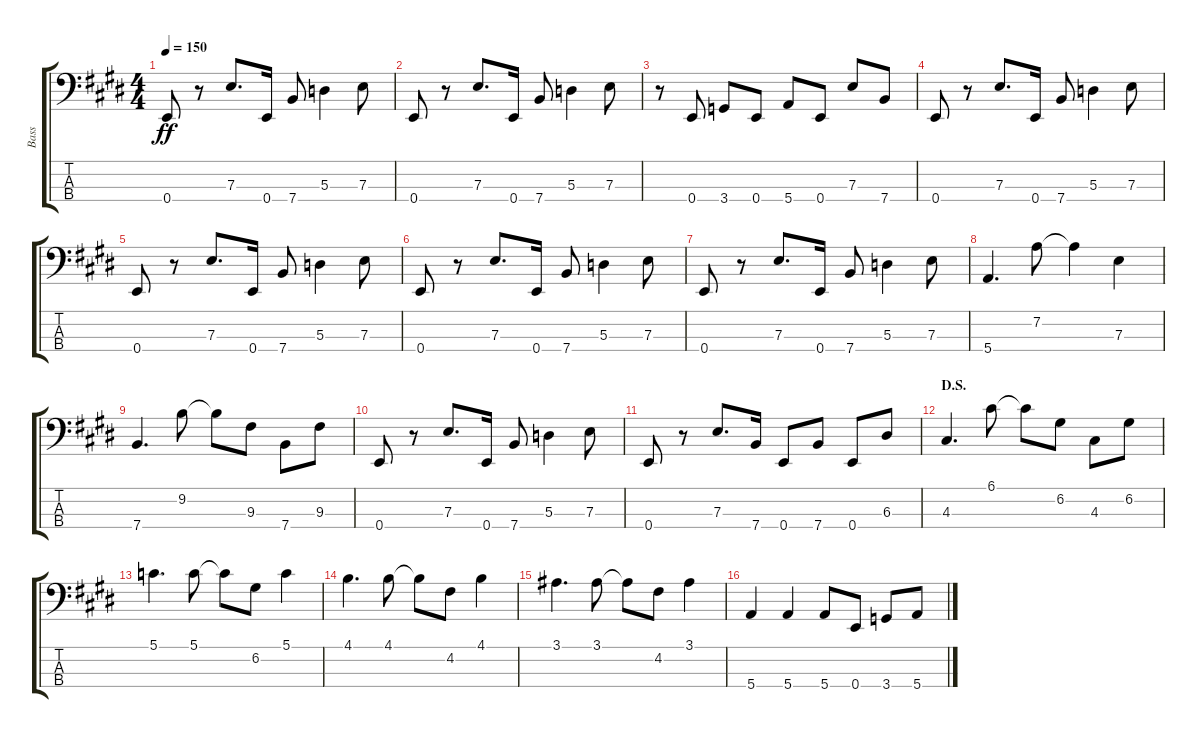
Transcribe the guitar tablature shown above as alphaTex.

\track ("Bass" "Bass") {instrument electricbassfinger}
\staff {score tabs}
\tuning (G2 D2 A1 E1) {hide}
\ts (4 4)
\tempo 150
\clef f4
\ks e
0.4.8{dy ff} r.8 7.3.8{d} 0.4.16 7.4.8 5.3.4 7.3.8 |
0.4.8 r.8 7.3.8{d} 0.4.16 7.4.8 5.3.4 7.3.8 |
r.8 0.4.8 3.4.8 0.4.8 5.4.8 0.4.8 7.3.8 7.4.8 |
0.4.8 r.8 7.3.8{d} 0.4.16 7.4.8 5.3.4 7.3.8 |
0.4.8 r.8 7.3.8{d} 0.4.16 7.4.8 5.3.4 7.3.8 |
0.4.8 r.8 7.3.8{d} 0.4.16 7.4.8 5.3.4 7.3.8 |
0.4.8 r.8 7.3.8{d} 0.4.16 7.4.8 5.3.4 7.3.8 |
5.4.4{d} 7.2.8 7.2{t}.4 7.3.4 |
7.4.4{d} 9.2.8 9.2{t}.8 9.3.8 7.4.8 9.3.8 |
0.4.8 r.8 7.3.8{d} 0.4.16 7.4.8 5.3.4 7.3.8 |
0.4.8 r.8 7.3.8{d} 7.4.16 0.4.8 7.4.8 0.4.8 6.3.8 |
\section ("" "D.S.")
4.3.4{d} 6.1.8 6.1{t}.8 6.2.8 4.3.8 6.2.8 |
5.1.4{d} 5.1.8 5.1{t}.8 6.2.8 5.1.4 |
4.1.4{d} 4.1.8 4.1{t}.8 4.2.8 4.1.4 |
3.1.4{d} 3.1.8 3.1{t}.8 4.2.8 3.1.4 |
5.4.4 5.4.4 5.4.8 0.4.8 3.4.8 5.4.8
